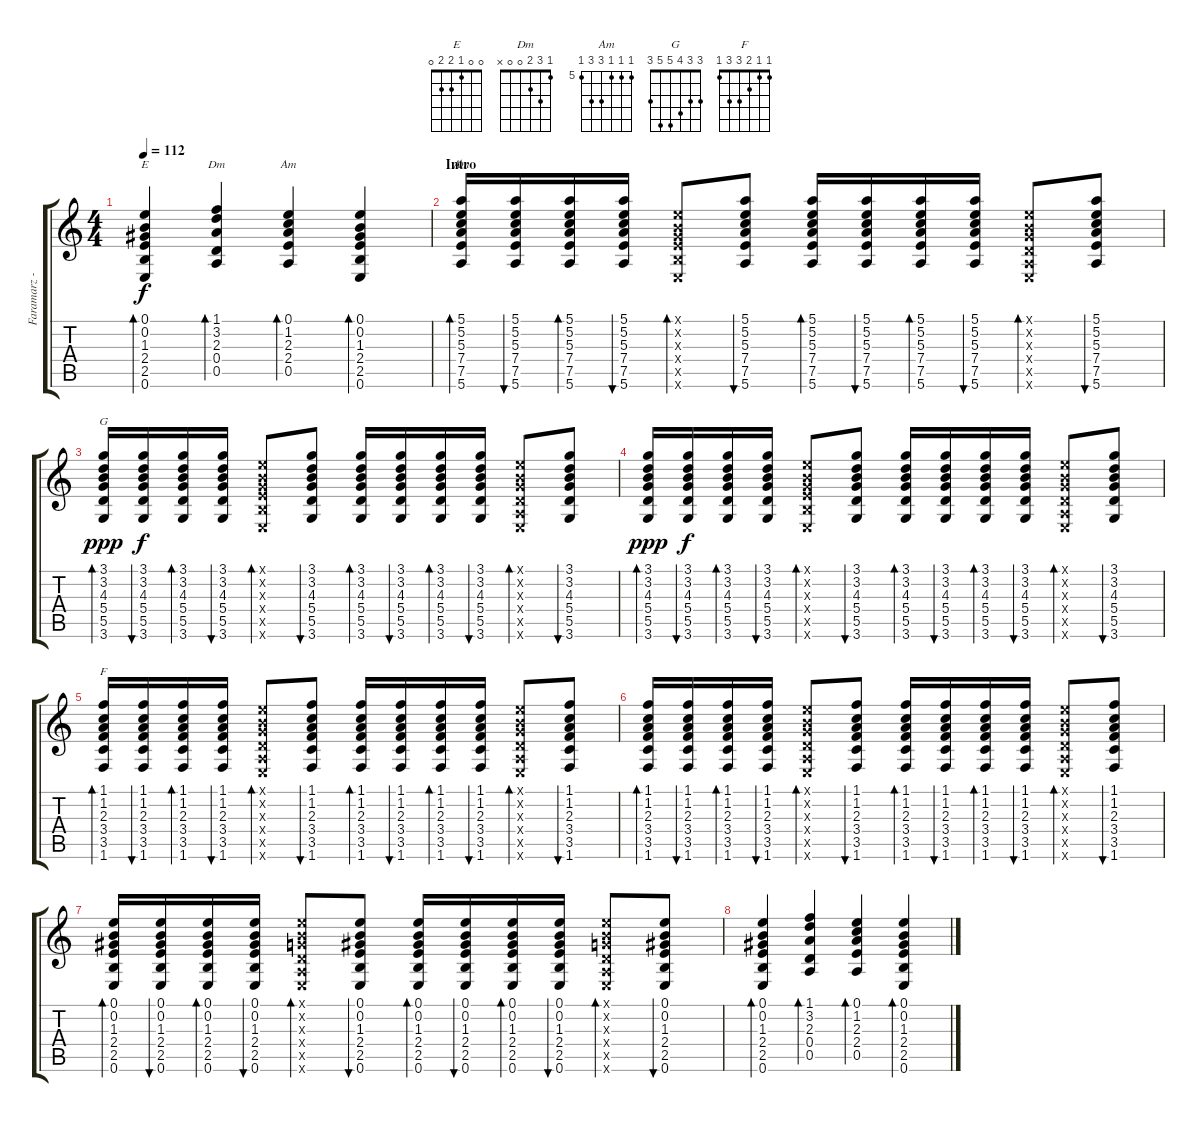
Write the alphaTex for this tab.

\track ("Faramarz - Guitar Rythm" "Faramarz -") {instrument acousticguitarnylon}
\staff {score tabs}
\tuning (E4 B3 G3 D3 A2 E2) {hide}
\chord ("E" 0 0 1 2 2 0)
\chord ("Dm" 1 3 2 0 0 x)
\chord ("Am" 0 1 2 2 0 x)
\chord ("Am" 5 5 5 7 7 5) {firstfret 5}
\chord ("G" 3 3 4 5 5 3)
\chord ("F" 1 1 2 3 3 1)
\ts (4 4)
\tempo 112
\clef g2
\ks c
(0.1 0.2 1.3 2.4 2.5 0.6).4{bd 120 ch "E" dy f} (1.1 3.2 2.3 0.4 0.5).4{bd 120 ch "Dm"} (0.1 1.2 2.3 2.4 0.5).4{bd 120 ch "Am"} (0.1 0.2 1.3 2.4 2.5 0.6).4{bd 120} |
\section ("" "Intro")
(5.1 5.2 5.3 7.4 7.5 5.6).16{bd 30 ch "Am"} (5.1 5.2 5.3 7.4 7.5 5.6).16{bu 30} (5.1 5.2 5.3 7.4 7.5 5.6).16{bd 30} (5.1 5.2 5.3 7.4 7.5 5.6).16{bu 30} (0.1{x} 0.2{x} 0.3{x} 2.4{x} 2.5{x} 0.6{x}).8{bd 30} (5.1 5.2 5.3 7.4 7.5 5.6).8{bu 30} (5.1 5.2 5.3 7.4 7.5 5.6).16{bd 30} (5.1 5.2 5.3 7.4 7.5 5.6).16{bu 30} (5.1 5.2 5.3 7.4 7.5 5.6).16{bd 30} (5.1 5.2 5.3 7.4 7.5 5.6).16{bu 30} (0.1{x} 0.2{x} 0.3{x} 0.4{x} 0.5{x} 0.6{x}).8{bd 30} (5.1 5.2 5.3 7.4 7.5 5.6).8{bu 30} |
(3.1 3.2 4.3 5.4 5.5 3.6).16{bd 30 ch "G" dy ppp} (3.1 3.2 4.3 5.4 5.5 3.6).16{bu 30 dy f} (3.1 3.2 4.3 5.4 5.5 3.6).16{bd 30} (3.1 3.2 4.3 5.4 5.5 3.6).16{bu 30} (0.1{x} 0.2{x} 0.3{x} 2.4{x} 2.5{x} 0.6{x}).8{bd 30} (3.1 3.2 4.3 5.4 5.5 3.6).8{bu 30} (3.1 3.2 4.3 5.4 5.5 3.6).16{bd 30} (3.1 3.2 4.3 5.4 5.5 3.6).16{bu 30} (3.1 3.2 4.3 5.4 5.5 3.6).16{bd 30} (3.1 3.2 4.3 5.4 5.5 3.6).16{bu 30} (0.1{x} 0.2{x} 0.3{x} 0.4{x} 0.5{x} 0.6{x}).8{bd 30} (3.1 3.2 4.3 5.4 5.5 3.6).8{bu 30} |
(3.1 3.2 4.3 5.4 5.5 3.6).16{bd 30 dy ppp} (3.1 3.2 4.3 5.4 5.5 3.6).16{bu 30 dy f} (3.1 3.2 4.3 5.4 5.5 3.6).16{bd 30} (3.1 3.2 4.3 5.4 5.5 3.6).16{bu 30} (0.1{x} 0.2{x} 0.3{x} 2.4{x} 2.5{x} 0.6{x}).8{bd 30} (3.1 3.2 4.3 5.4 5.5 3.6).8{bu 30} (3.1 3.2 4.3 5.4 5.5 3.6).16{bd 30} (3.1 3.2 4.3 5.4 5.5 3.6).16{bu 30} (3.1 3.2 4.3 5.4 5.5 3.6).16{bd 30} (3.1 3.2 4.3 5.4 5.5 3.6).16{bu 30} (0.1{x} 0.2{x} 0.3{x} 0.4{x} 0.5{x} 0.6{x}).8{bd 30} (3.1 3.2 4.3 5.4 5.5 3.6).8{bu 30} |
(1.1 1.2 2.3 3.4 3.5 1.6).16{bd 30 ch "F"} (1.1 1.2 2.3 3.4 3.5 1.6).16{bu 30} (1.1 1.2 2.3 3.4 3.5 1.6).16{bd 30} (1.1 1.2 2.3 3.4 3.5 1.6).16{bu 30} (0.1{x} 0.2{x} 0.3{x} 0.4{x} 0.5{x} 0.6{x}).8{bd 30} (1.1 1.2 2.3 3.4 3.5 1.6).8{bu 30} (1.1 1.2 2.3 3.4 3.5 1.6).16{bd 30} (1.1 1.2 2.3 3.4 3.5 1.6).16{bu 30} (1.1 1.2 2.3 3.4 3.5 1.6).16{bd 30} (1.1 1.2 2.3 3.4 3.5 1.6).16{bu 30} (0.1{x} 0.2{x} 0.3{x} 0.4{x} 0.5{x} 0.6{x}).8{bd 30} (1.1 1.2 2.3 3.4 3.5 1.6).8{bu 30} |
(1.1 1.2 2.3 3.4 3.5 1.6).16{bd 30} (1.1 1.2 2.3 3.4 3.5 1.6).16{bu 30} (1.1 1.2 2.3 3.4 3.5 1.6).16{bd 30} (1.1 1.2 2.3 3.4 3.5 1.6).16{bu 30} (0.1{x} 0.2{x} 0.3{x} 0.4{x} 0.5{x} 0.6{x}).8{bd 30} (1.1 1.2 2.3 3.4 3.5 1.6).8{bu 30} (1.1 1.2 2.3 3.4 3.5 1.6).16{bd 30} (1.1 1.2 2.3 3.4 3.5 1.6).16{bu 30} (1.1 1.2 2.3 3.4 3.5 1.6).16{bd 30} (1.1 1.2 2.3 3.4 3.5 1.6).16{bu 30} (0.1{x} 0.2{x} 0.3{x} 0.4{x} 0.5{x} 0.6{x}).8{bd 30} (1.1 1.2 2.3 3.4 3.5 1.6).8{bu 30} |
(0.1 0.2 1.3 2.4 2.5 0.6).16{bd 30} (0.1 0.2 1.3 2.4 2.5 0.6).16{bu 30} (0.1 0.2 1.3 2.4 2.5 0.6).16{bd 30} (0.1 0.2 1.3 2.4 2.5 0.6).16{bu 30} (0.1{x} 0.2{x} 0.3{x} 0.4{x} 0.5{x} 0.6{x}).8{bd 30} (0.1 0.2 1.3 2.4 2.5 0.6).8{bu 30} (0.1 0.2 1.3 2.4 2.5 0.6).16{bd 30} (0.1 0.2 1.3 2.4 2.5 0.6).16{bu 30} (0.1 0.2 1.3 2.4 2.5 0.6).16{bd 30} (0.1 0.2 1.3 2.4 2.5 0.6).16{bu 30} (0.1{x} 0.2{x} 0.3{x} 0.4{x} 0.5{x} 0.6{x}).8{bd 30} (0.1 0.2 1.3 2.4 2.5 0.6).8{bu 30} |
(0.1 0.2 1.3 2.4 2.5 0.6).4{bd 120} (1.1 3.2 2.3 0.4 0.5).4{bd 120} (0.1 1.2 2.3 2.4 0.5).4{bd 120} (0.1 0.2 1.3 2.4 2.5 0.6).4{bd 120}
